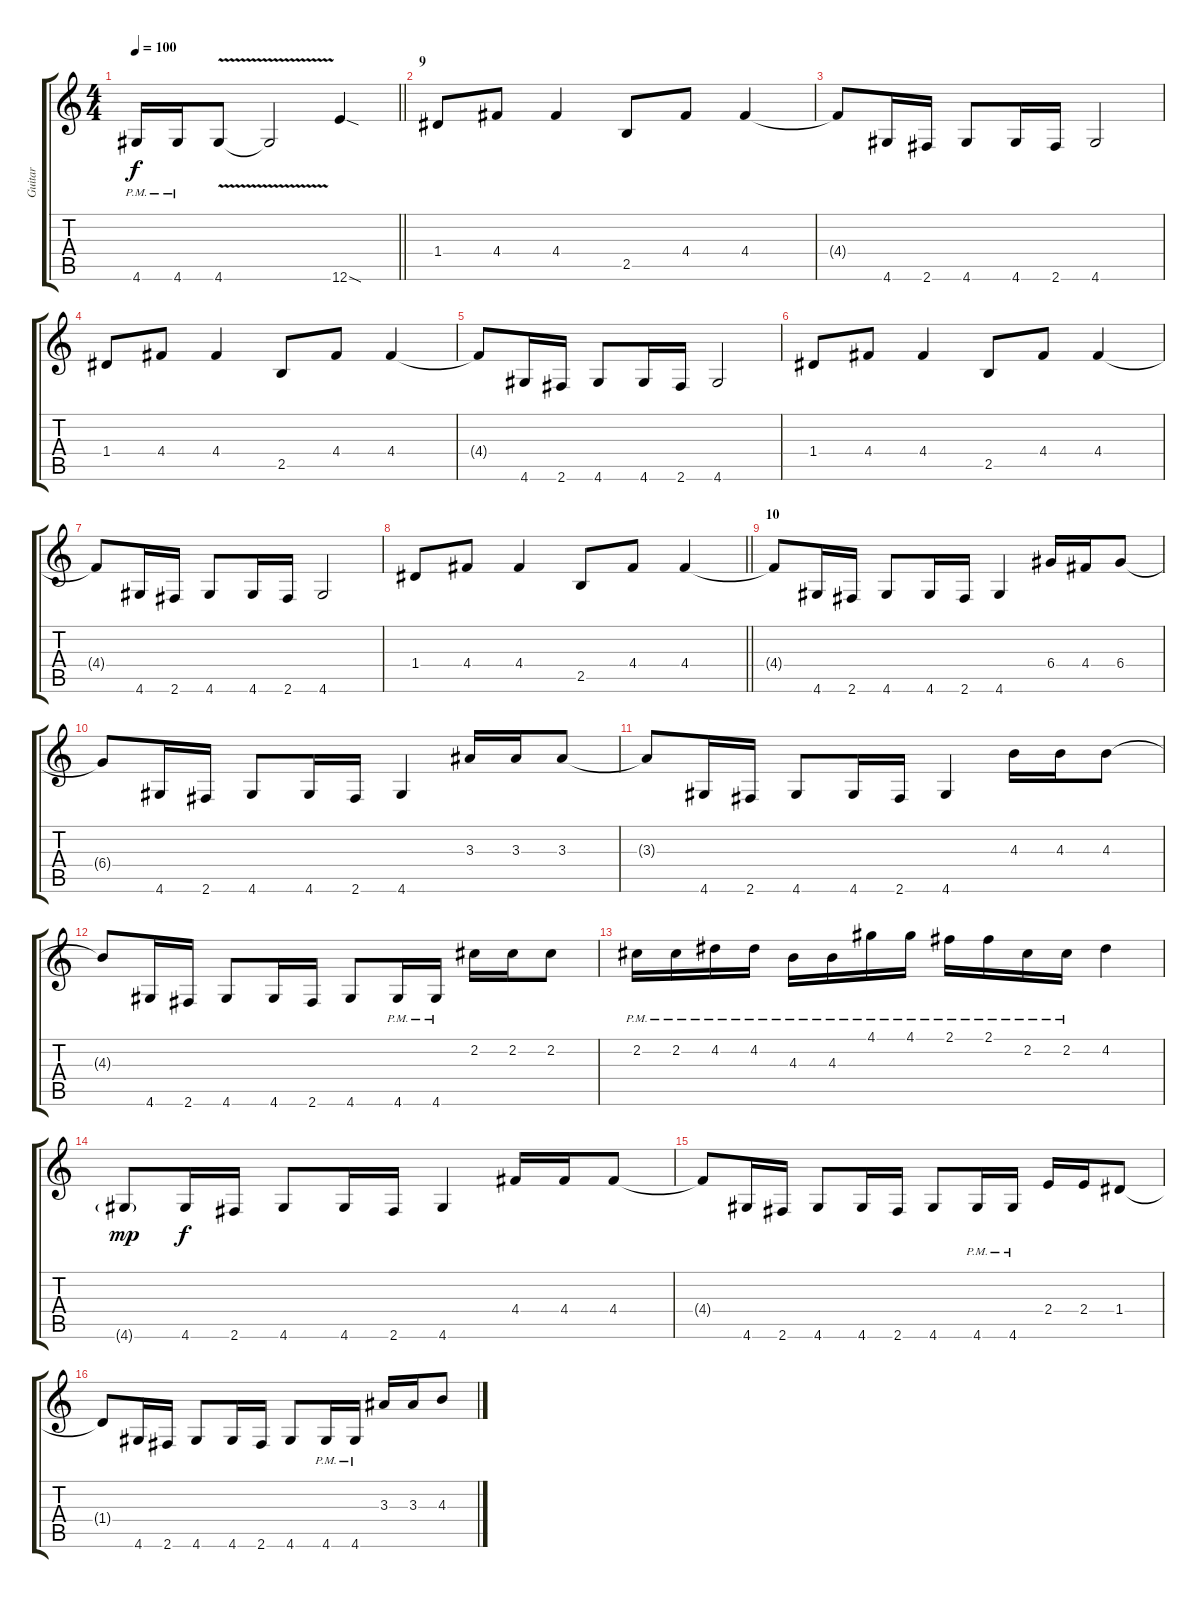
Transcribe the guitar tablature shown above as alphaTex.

\track ("Guitar" "Guitar") {instrument distortionguitar}
\staff {score tabs}
\tuning (E4 B3 G3 D3 A2 E2) {hide}
\ts (4 4)
\tempo 100
\clef g2
\barLineRight lightlight
\ks c
4.6{pm}.16{dy f} 4.6{pm}.16 4.6{v}.8 4.6{t}.2 12.6{sod}.4 |
\section ("" "9")
1.4.8 4.4.8 4.4.4 2.5.8 4.4.8 4.4.4 |
4.4{t}.8 4.6.16 2.6.16 4.6.8 4.6.16 2.6.16 4.6.2 |
1.4.8 4.4.8 4.4.4 2.5.8 4.4.8 4.4.4 |
4.4{t}.8 4.6.16 2.6.16 4.6.8 4.6.16 2.6.16 4.6.2 |
1.4.8 4.4.8 4.4.4 2.5.8 4.4.8 4.4.4 |
4.4{t}.8 4.6.16 2.6.16 4.6.8 4.6.16 2.6.16 4.6.2 |
\barLineRight lightlight
1.4.8 4.4.8 4.4.4 2.5.8 4.4.8 4.4.4 |
\section ("" "10")
4.4{t}.8 4.6.16 2.6.16 4.6.8 4.6.16 2.6.16 4.6.4 6.4.16 4.4.16 6.4.8 |
6.4{t}.8 4.6.16 2.6.16 4.6.8 4.6.16 2.6.16 4.6.4 3.3.16 3.3.16 3.3.8 |
3.3{t}.8 4.6.16 2.6.16 4.6.8 4.6.16 2.6.16 4.6.4 4.3.16 4.3.16 4.3.8 |
4.3{t}.8 4.6.16 2.6.16 4.6.8 4.6.16 2.6.16 4.6.8 4.6{pm}.16 4.6{pm}.16 2.2.16 2.2.16 2.2.8 |
2.2{pm}.16 2.2{pm}.16 4.2{pm}.16 4.2{pm}.16 4.3{pm}.16 4.3{pm}.16 4.1{pm}.16 4.1{pm}.16 2.1{pm}.16 2.1{pm}.16 2.2{pm}.16 2.2{pm}.16 4.2.4 |
4.6{g}.8{dy mp} 4.6.16{dy f} 2.6.16 4.6.8 4.6.16 2.6.16 4.6.4 4.4.16 4.4.16 4.4.8 |
4.4{t}.8 4.6.16 2.6.16 4.6.8 4.6.16 2.6.16 4.6.8 4.6{pm}.16 4.6{pm}.16 2.4.16 2.4.16 1.4.8 |
1.4{t}.8 4.6.16 2.6.16 4.6.8 4.6.16 2.6.16 4.6.8 4.6{pm}.16 4.6{pm}.16 3.3.16 3.3.16 4.3.8
